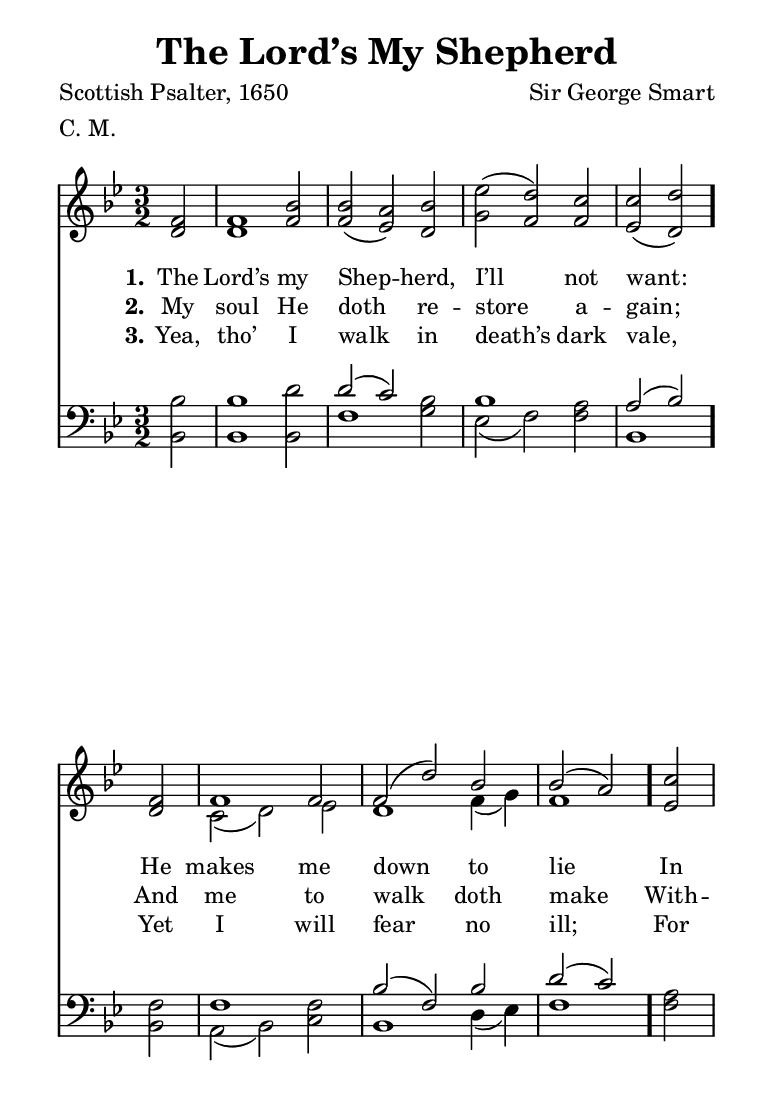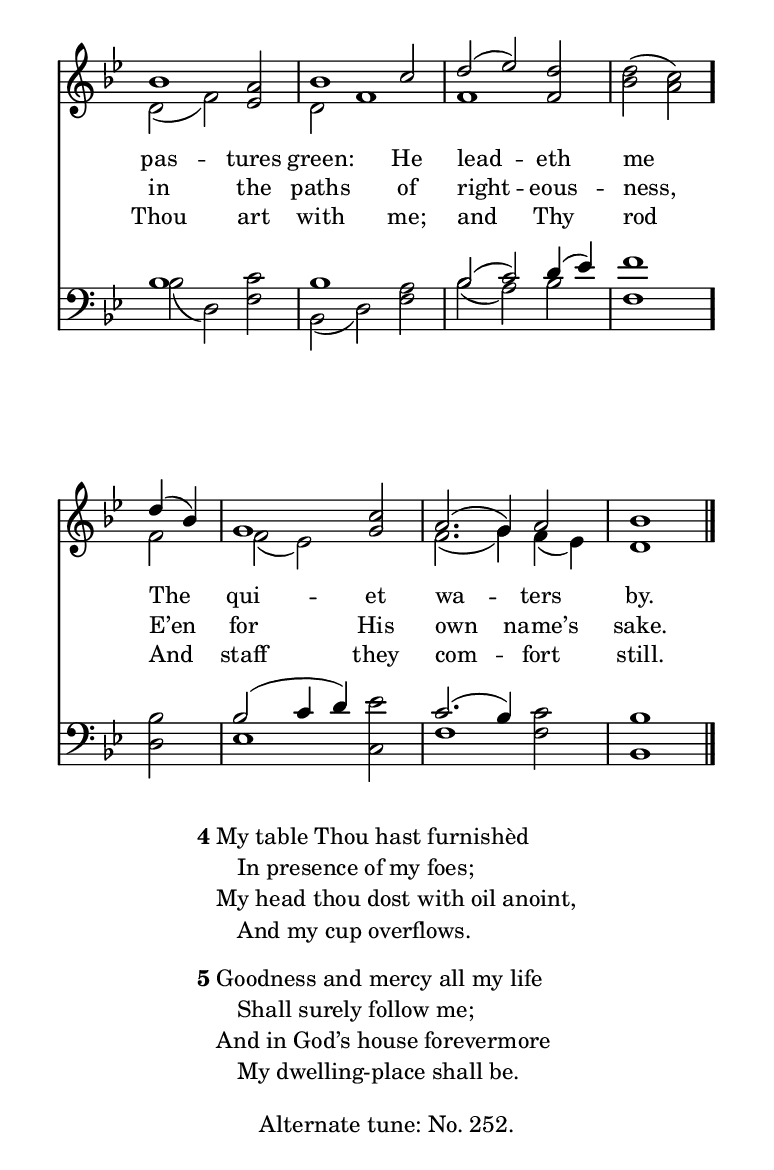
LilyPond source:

\include "common/global.ily"
\paper {
  \include "common/paper.ily"
  ragged-last-bottom = ##t
  system-count = #(cond (is-eogsized 2) (#t #f))
}

\header{
  hymnnumber = "143"
  title = "The Lord’s My Shepherd"
  tunename = "Wiltshire"
  meter = "C. M."
  poet = "Scottish Psalter, 1650"
  composer = "Sir George Smart"
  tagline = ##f
}

% for fermata in MIDI
ta = { \tempo 2=80 }
tb = { \tempo 2=40 }

global = {
  \include "common/overrides.ily"
  \override Staff.TimeSignature.style = #'numbered
  \time 3/2
  \override Score.MetronomeMark.transparent = ##t % hide all fermata changes too
  \ta
  \key bes \major
  \partial 2
  \autoBeamOff
}

notesSoprano = {
\global
\relative c' {

  f2 | f1 bes2 | bes( a) bes | ees( d) c | c( d)
  f,2 | f1 f2 | f( d') bes | bes( a)
  c2 | bes1 a2 | bes1 c2 | d( ees) d | d( c)
  d4( bes) | g1 c2 | a2.( g4) a2 | bes1
  \bar "|."

}
}

notesAlto = {
\global
\relative e' {

  d2 | d1 f2 | f( ees) d | g( f) f | ees( d)
  d2 | c( d) ees | d1 f4( g) | f1
  ees2 | d( f) ees | d f1 | f1 f2 | bes( a)
  f2 | f( ees) g | f2.( g4) f4( ees) | d1

}
}

notesTenor = {
\global
\relative a {

  bes2 | bes1 d2 | d( c) bes | bes1 a2 | a( bes)
  f2 | f1 f2 | bes( f) bes | d( c)
  a2 | bes1 c2 | bes1 a2 | bes2( c) d4( ees) | f1
  bes,2 | bes( c4 d) ees2 | c2.( bes4) c2 | bes1

}
}

notesBass = {
\global
\relative f, {

  bes2 | bes1 bes2 | f'1 g2 | ees( f) f | bes,1
  bes2 | a( bes) c | bes1 d4( ees) | f1
  f2 | bes( d,) f | bes,( d) f | bes( a) bes | f1
  d2 | ees1 c2 | f1 f2 | bes,1

}
}

wordsA = \lyricmode {
\set stanza = "1."

The Lord’s my Shep -- herd, I’ll not want: \bar "."
He makes me down to lie \bar "."
In pas -- tures green: He lead -- eth me \bar "."
The qui -- et wa -- ters by. \bar "."

}

wordsB = \lyricmode {
\set stanza = "2."

My soul He doth re -- store a -- gain;
And me to walk doth make
With -- in the paths of right -- eous -- ness,
E’en for His own name’s sake.

}

wordsC = \lyricmode {
\set stanza = "3."

Yea, tho’ I walk in death’s dark vale,
Yet I will fear no ill;
For Thou art with me; and Thy rod
And staff they com -- fort still.

}

wordsD = \markuplist {

\line { My table Thou hast furnishèd }
\line { { \hspace #2 } In presence of my foes; }
\line { My head thou dost with oil anoint, }
\line { { \hspace #2 } And my cup overflows. }

}

wordsE = \markuplist {

\line { Goodness and mercy all my life }
\line { { \hspace #2 } Shall surely follow me; }
\line { And in God’s house forevermore }
\line { { \hspace #2 } My dwelling-place shall be. }

}

\score {
  \context ChoirStaff <<
    \context Staff = upper <<
      \set Staff.autoBeaming = ##f
      \set ChoirStaff.systemStartDelimiter = #'SystemStartBar
      \set ChoirStaff.printPartCombineTexts = ##f
      \partcombine #'(2 . 11) \notesSoprano \notesAlto
      \context NullVoice = sopranos { \voiceOne << \notesSoprano >> }
      \context Lyrics = one   \lyricsto sopranos \wordsA
      \context Lyrics = two   \lyricsto sopranos \wordsB
      \context Lyrics = three \lyricsto sopranos \wordsC
    >>
    \context Staff = men <<
      \set Staff.autoBeaming = ##f
      \clef bass
      \set ChoirStaff.printPartCombineTexts = ##f
      \partcombine #'(2 . 11) \notesTenor \notesBass
    >>
  >>
  \layout {
    \include "common/layout.ily"
  }
  #(cond ((ly:get-option 'eog-midi-permitted) #{ \midi{
    \include "common/midi.ily"
  } #}))
}

\markup { \column {
  \fill-line { \vcenter \column {
    \vspace #1
    \line{ \bold 4 \column { \wordsD } } \combine \null \vspace #0.4
    \line{ \bold 5 \column { \wordsE } }
    \vspace #1
  } }
  \fill-line { \line { Alternate tune: No. 252. } }
} }

\version "2.19.49"  % necessary for upgrading to future LilyPond versions.

% vi:set et ts=2 sw=2 ai nocindent syntax=lilypond:
